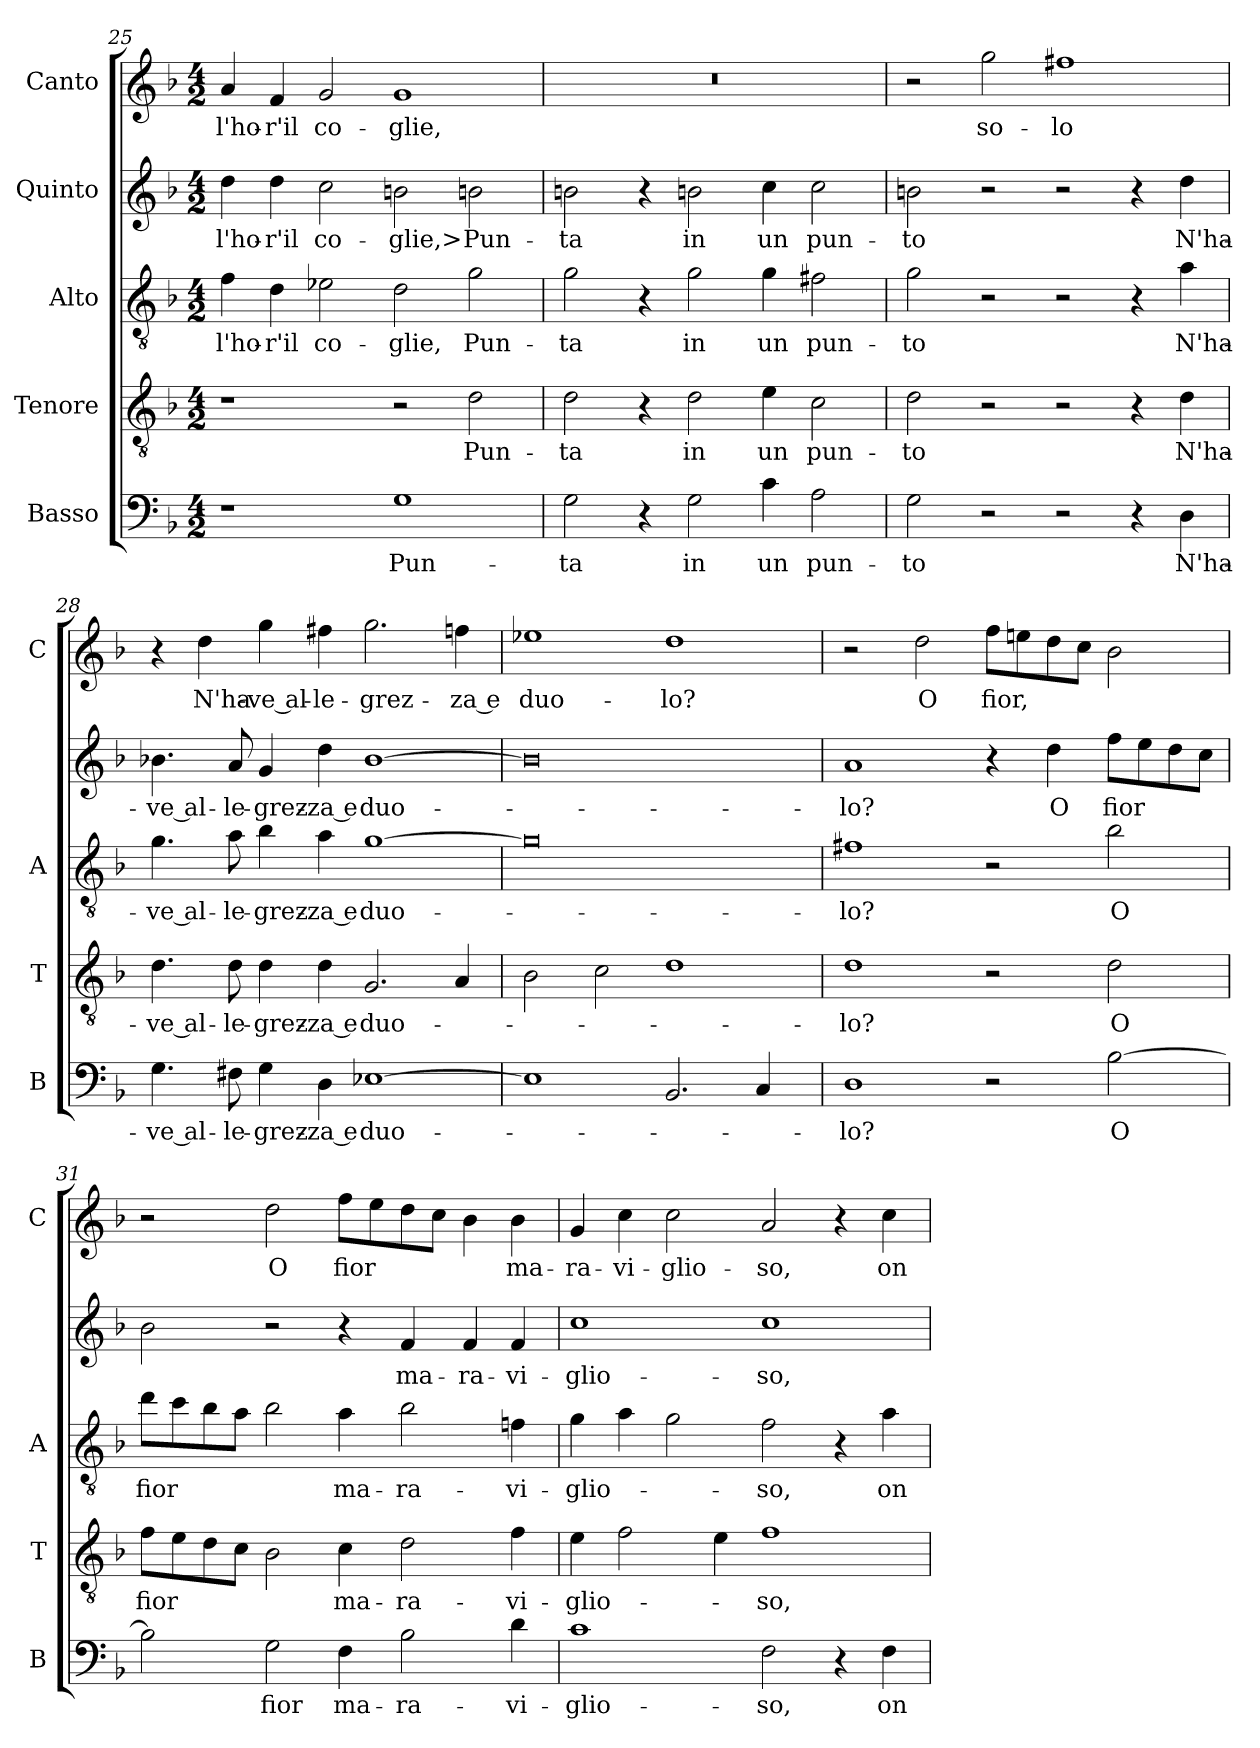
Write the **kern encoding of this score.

**kern	**text	**kern	**text	**kern	**text	**kern	**text	**kern	**text
*part5	*part5	*part4	*part4	*part3	*part3	*part2	*part2	*part1	*part1
*staff5	*staff5	*staff4	*staff4	*staff3	*staff3	*staff2	*staff2	*staff1	*staff1
*I"Basso	*	*I"Tenore	*	*I"Alto	*	*I"Quinto	*	*I"Canto	*
*I'B	*	*I'T	*	*I'A	*	*	*	*I'C	*
*clefF4	*	*clefGv2	*	*clefGv2	*	*clefG2	*	*clefG2	*
*k[b-]	*	*k[b-]	*	*k[b-]	*	*k[b-]	*	*k[b-]	*
*F:	*	*F:	*	*F:	*	*F:	*	*F:	*
*M4/2	*	*M4/2	*	*M4/2	*	*M4/2	*	*M4/2	*
=25	=25	=25	=25	=25	=25	=25	=25	=25	=25
1r	.	1r	.	4f	-l'ho-	4dd	-l'ho-	4a	-l'ho-
.	.	.	.	4d	-r'il	4dd	-r'il	4f	-r'il
.	.	.	.	2e-X	co-	2cc	co-	2g	co-
1G	Pun-	2r	.	2d	-glie,	2bn	-glie,>	1g	-glie,
.	.	2d	Pun-	2g	Pun-	2bn	Pun-	.	.
=26	=26	=26	=26	=26	=26	=26	=26	=26	=26
2G	-ta	2d	-ta	2g	-ta	2bn	-ta	0r	.
4r	.	4r	.	4r	.	4r	.	.	.
2G	in	2d	in	2g	in	2bn	in	.	.
4c	un	4e	un	4g	un	4cc	un	.	.
2A	pun-	2c	pun-	2f#X	pun-	2cc	pun-	.	.
=27	=27	=27	=27	=27	=27	=27	=27	=27	=27
2G	-to	2d	-to	2g	-to	2bn	-to	2r	.
2r	.	2r	.	2r	.	2r	.	2gg	so-
2r	.	2r	.	2r	.	2r	.	1ff#X	-lo
4r	.	4r	.	4r	.	4r	.	.	.
4D	N'ha-	4d	N'ha-	4a	N'ha-	4dd	N'ha-	.	.
=28	=28	=28	=28	=28	=28	=28	=28	=28	=28
4.G	-ve al-	4.d	-ve al-	4.g	-ve al-	4.b-X	-ve al-	4r	.
.	.	.	.	.	.	.	.	4dd	N'ha-
8F#X	-le-	8d	-le-	8a	-le-	8a	-le-	.	.
4G	-grez-	4d	-grez-	4b-	-grez-	4g	-grez-	4gg	-ve al-
4D	-za e	4d	-za e	4a	-za e	4dd	-za e	4ff#X	-le-
[1E-X	duo-	2.G	duo-	[1g	duo-	[1b-	duo-	2.gg	-grez-
.	.	4A	.	.	.	.	.	4ffn	-za e
=29	=29	=29	=29	=29	=29	=29	=29	=29	=29
1E-]	.	2B-	.	0g]	.	0b-]	.	1ee-X	duo-
.	.	2c	.	.	.	.	.	.	.
2.BB-	.	1d	.	.	.	.	.	1dd	-lo?
4C	.	.	.	.	.	.	.	.	.
=30	=30	=30	=30	=30	=30	=30	=30	=30	=30
1D	-lo?	1d	-lo?	1f#X	-lo?	1a	-lo?	2r	.
.	.	.	.	.	.	.	.	2dd	O
2r	.	2r	.	2r	.	4r	.	8ffL	fior,
.	.	.	.	.	.	.	.	8een	.
.	.	.	.	.	.	4dd	O	8dd	.
.	.	.	.	.	.	.	.	8ccJ	.
[2B-	O	2d	O	2b-	O	8ffL	fior	2b-	.
.	.	.	.	.	.	8ee	.	.	.
.	.	.	.	.	.	8dd	.	.	.
.	.	.	.	.	.	8ccJ	.	.	.
=31	=31	=31	=31	=31	=31	=31	=31	=31	=31
2B-]	.	8fL	fior	8ddL	fior	2b-	.	2r	.
.	.	8e	.	8cc	.	.	.	.	.
.	.	8d	.	8b-	.	.	.	.	.
.	.	8cJ	.	8aJ	.	.	.	.	.
2G	fior	2B-	.	2b-	.	2r	.	2dd	O
4F	ma-	4c	ma-	4a	ma-	4r	.	8ffL	fior
.	.	.	.	.	.	.	.	8ee	.
2B-	-ra-	2d	-ra-	2b-	-ra-	4f	ma-	8dd	.
.	.	.	.	.	.	.	.	8ccJ	.
.	.	.	.	.	.	4f	-ra-	4b-	.
4d	-vi-	4f	-vi-	4fn	-vi-	4f	-vi-	4b-	ma-
=32	=32	=32	=32	=32	=32	=32	=32	=32	=32
1c	-glio-	4e	-glio-	4g	-glio-	1cc	-glio-	4g	-ra-
.	.	2f	.	4a	.	.	.	4cc	-vi-
.	.	.	.	2g	.	.	.	2cc	-glio-
.	.	4e	.	.	.	.	.	.	.
2F	-so,	1f	-so,	2f	-so,	1cc	-so,	2a	-so,
4r	.	.	.	4r	.	.	.	4r	.
4F	on-	.	.	4a	on-	.	.	4cc	on-
=	=	=	=	=	=	=	=	=	=
*-	*-	*-	*-	*-	*-	*-	*-	*-	*-
